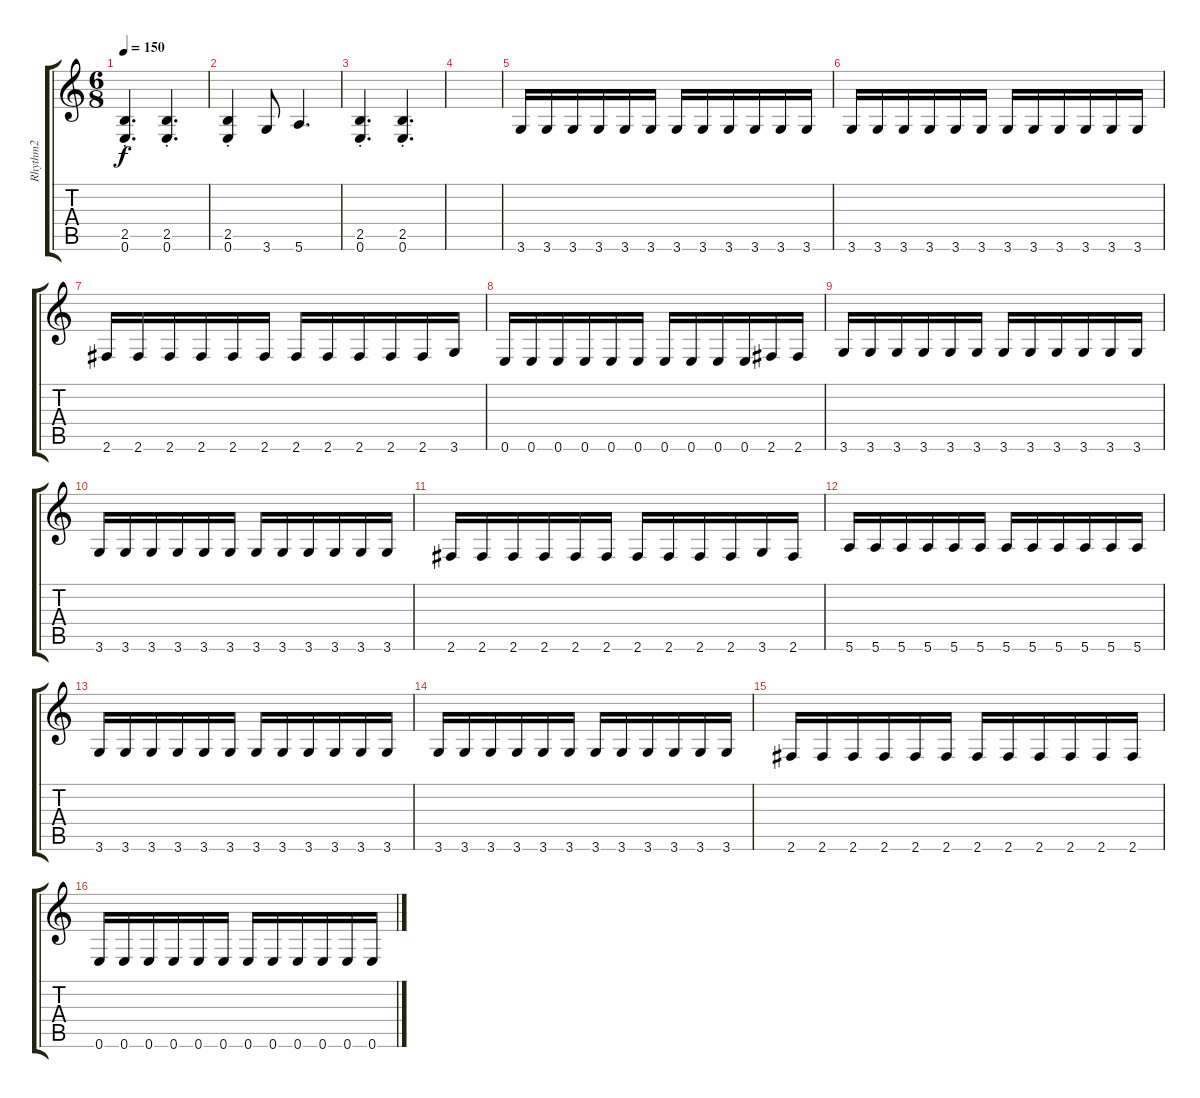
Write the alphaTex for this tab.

\track ("Rhythm2" "Rhythm2") {instrument distortionguitar}
\staff {score tabs}
\tuning (E4 B3 G3 D3 A2 E2) {hide}
\ts (6 8)
\tempo 150
\clef g2
\ks c
(2.5{st} 0.6{st}).4{d dy f} (2.5{st} 0.6{st}).4{d} |
(2.5{st} 0.6{st}).4 3.6.8 5.6.4{d} |
(2.5{st} 0.6{st}).4{d} (2.5{st} 0.6{st}).4{d} |
|
3.6.16 3.6.16 3.6.16 3.6.16 3.6.16 3.6.16 3.6.16 3.6.16 3.6.16 3.6.16 3.6.16 3.6.16 |
3.6.16 3.6.16 3.6.16 3.6.16 3.6.16 3.6.16 3.6.16 3.6.16 3.6.16 3.6.16 3.6.16 3.6.16 |
2.6.16 2.6.16 2.6.16 2.6.16 2.6.16 2.6.16 2.6.16 2.6.16 2.6.16 2.6.16 2.6.16 3.6.16 |
0.6.16 0.6.16 0.6.16 0.6.16 0.6.16 0.6.16 0.6.16 0.6.16 0.6.16 0.6.16 2.6.16 2.6.16 |
3.6.16 3.6.16 3.6.16 3.6.16 3.6.16 3.6.16 3.6.16 3.6.16 3.6.16 3.6.16 3.6.16 3.6.16 |
3.6.16 3.6.16 3.6.16 3.6.16 3.6.16 3.6.16 3.6.16 3.6.16 3.6.16 3.6.16 3.6.16 3.6.16 |
2.6.16 2.6.16 2.6.16 2.6.16 2.6.16 2.6.16 2.6.16 2.6.16 2.6.16 2.6.16 3.6.16 2.6.16 |
5.6.16 5.6.16 5.6.16 5.6.16 5.6.16 5.6.16 5.6.16 5.6.16 5.6.16 5.6.16 5.6.16 5.6.16 |
3.6.16 3.6.16 3.6.16 3.6.16 3.6.16 3.6.16 3.6.16 3.6.16 3.6.16 3.6.16 3.6.16 3.6.16 |
3.6.16 3.6.16 3.6.16 3.6.16 3.6.16 3.6.16 3.6.16 3.6.16 3.6.16 3.6.16 3.6.16 3.6.16 |
2.6.16 2.6.16 2.6.16 2.6.16 2.6.16 2.6.16 2.6.16 2.6.16 2.6.16 2.6.16 2.6.16 2.6.16 |
0.6.16 0.6.16 0.6.16 0.6.16 0.6.16 0.6.16 0.6.16 0.6.16 0.6.16 0.6.16 0.6.16 0.6.16
